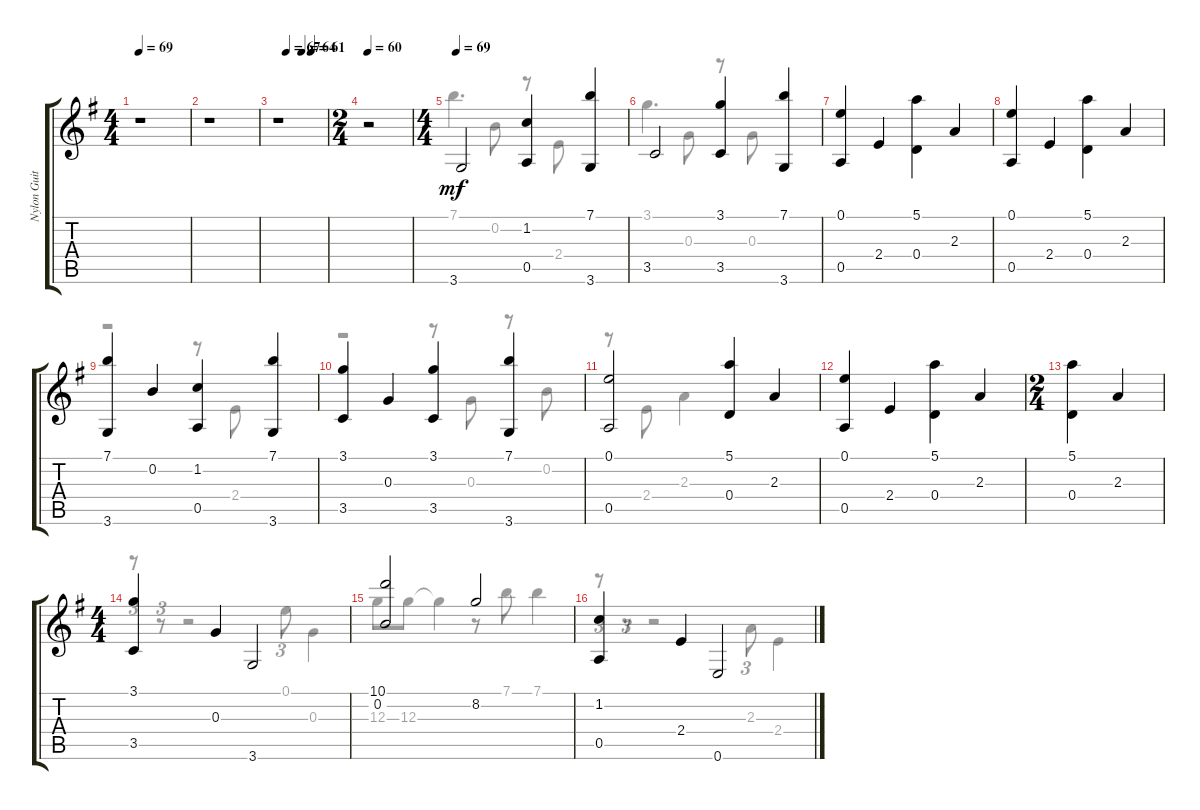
\track ("Nylon Guitar" "Nylon Guit") {instrument acousticguitarnylon}
\staff {score tabs}
\tuning (E4 B3 G3 D3 A2 E2) {hide}
\voice
\ts (4 4)
\tempo 69
\clef g2
\ks eminor
r.1{dy mf} |
r.1 |
\tempo (67 0.1875)
\tempo (64 0.5)
\tempo (61 0.6875)
r.1 |
\ts (2 4)
\tempo 60
r.2 |
\ts (4 4)
\tempo 69
3.6.2 (1.2 0.5).4 (7.1 3.6).4 |
3.5.2 (3.1 3.5).4 (7.1 3.6).4 |
(0.1 0.5).4 2.4.4 (5.1 0.4).4 2.3.4 |
(0.1 0.5).4 2.4.4 (5.1 0.4).4 2.3.4 |
(7.1 3.6).4 0.2.4 (1.2 0.5).4 (7.1 3.6).4 |
(3.1 3.5).4 0.3.4 (3.1 3.5).4 (7.1 3.6).4 |
(0.1 0.5).2 (5.1 0.4).4 2.3.4 |
(0.1 0.5).4 2.4.4 (5.1 0.4).4 2.3.4 |
\ts (2 4)
(5.1 0.4).4 2.3.4 |
\ts (4 4)
(3.1 3.5).4 0.3.4 3.6.2 |
(10.1 0.2).2 8.2.2 |
(1.2 0.5).4 2.4.4 0.6.2
\voice
\clef g2
\ottava regular
\simile none
\ks eminor
|
|
|
|
7.1.4{d} 0.2.8 r.8 2.4.8 |
3.1.4{d} 0.3.8 r.8 0.3.8 |
|
|
r.2 r.8 2.4.8 |
r.2 r.8 0.3.8 r.8 0.2.8 |
r.8 2.4.8 2.3.4 |
|
|
r.8{tu (3 2)} r.8{tu (3 2)} r.2 0.1.8{tu (3 2)} 0.3.4 |
12.3.8 12.3.8 12.3{t}.4 r.8 7.1.8 7.1.4 |
r.8{tu (3 2)} r.8{tu (3 2)} r.2 2.3.8{tu (3 2)} 2.4.4
